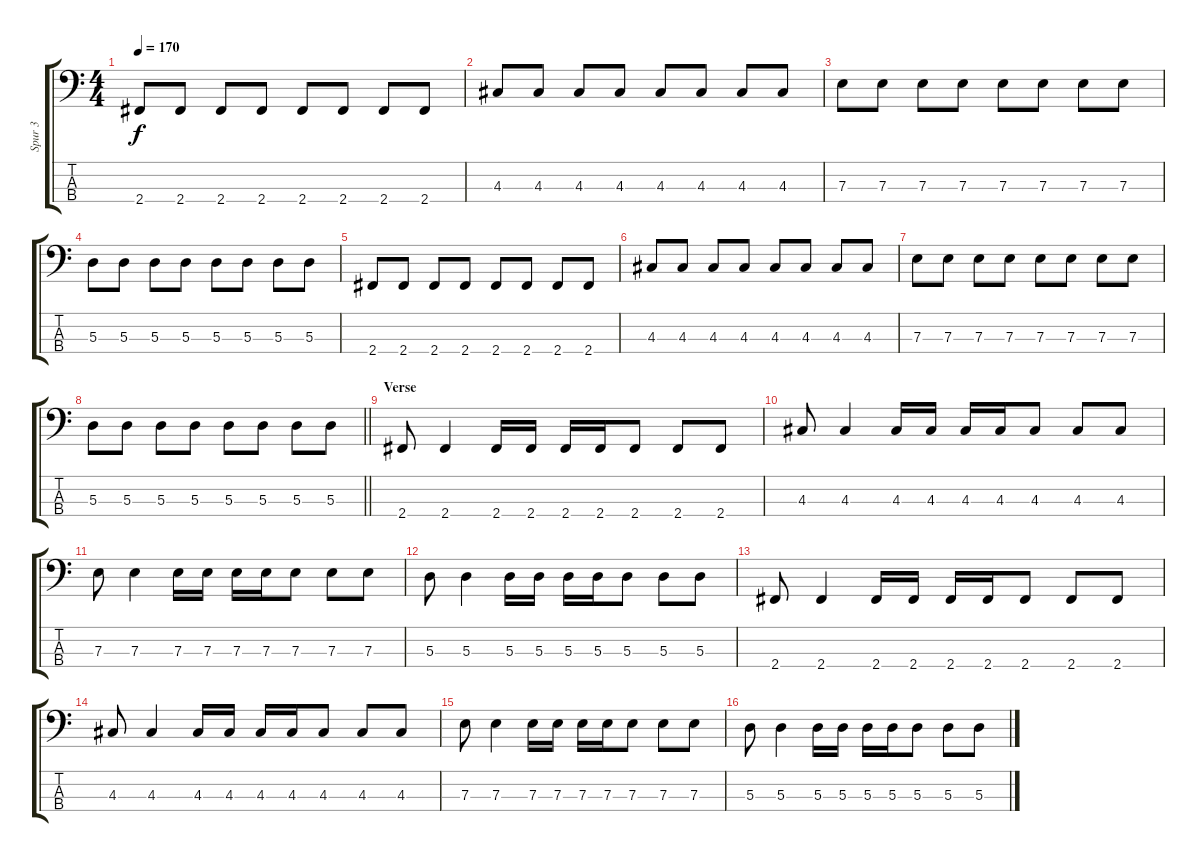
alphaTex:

\track ("Spur 3" "Spur 3") {instrument electricbassfinger}
\staff {score tabs}
\tuning (G2 D2 A1 E1) {hide}
\ts (4 4)
\tempo 170
\clef f4
\ks c
2.4.8{dy f} 2.4.8 2.4.8 2.4.8 2.4.8 2.4.8 2.4.8 2.4.8 |
4.3.8 4.3.8 4.3.8 4.3.8 4.3.8 4.3.8 4.3.8 4.3.8 |
7.3.8 7.3.8 7.3.8 7.3.8 7.3.8 7.3.8 7.3.8 7.3.8 |
5.3.8 5.3.8 5.3.8 5.3.8 5.3.8 5.3.8 5.3.8 5.3.8 |
2.4.8 2.4.8 2.4.8 2.4.8 2.4.8 2.4.8 2.4.8 2.4.8 |
4.3.8 4.3.8 4.3.8 4.3.8 4.3.8 4.3.8 4.3.8 4.3.8 |
7.3.8 7.3.8 7.3.8 7.3.8 7.3.8 7.3.8 7.3.8 7.3.8 |
\barLineRight lightlight
5.3.8 5.3.8 5.3.8 5.3.8 5.3.8 5.3.8 5.3.8 5.3.8 |
\section ("" "Verse")
2.4.8 2.4.4 2.4.16 2.4.16 2.4.16 2.4.16 2.4.8 2.4.8 2.4.8 |
4.3.8 4.3.4 4.3.16 4.3.16 4.3.16 4.3.16 4.3.8 4.3.8 4.3.8 |
7.3.8 7.3.4 7.3.16 7.3.16 7.3.16 7.3.16 7.3.8 7.3.8 7.3.8 |
5.3.8 5.3.4 5.3.16 5.3.16 5.3.16 5.3.16 5.3.8 5.3.8 5.3.8 |
2.4.8 2.4.4 2.4.16 2.4.16 2.4.16 2.4.16 2.4.8 2.4.8 2.4.8 |
4.3.8 4.3.4 4.3.16 4.3.16 4.3.16 4.3.16 4.3.8 4.3.8 4.3.8 |
7.3.8 7.3.4 7.3.16 7.3.16 7.3.16 7.3.16 7.3.8 7.3.8 7.3.8 |
5.3.8 5.3.4 5.3.16 5.3.16 5.3.16 5.3.16 5.3.8 5.3.8 5.3.8
